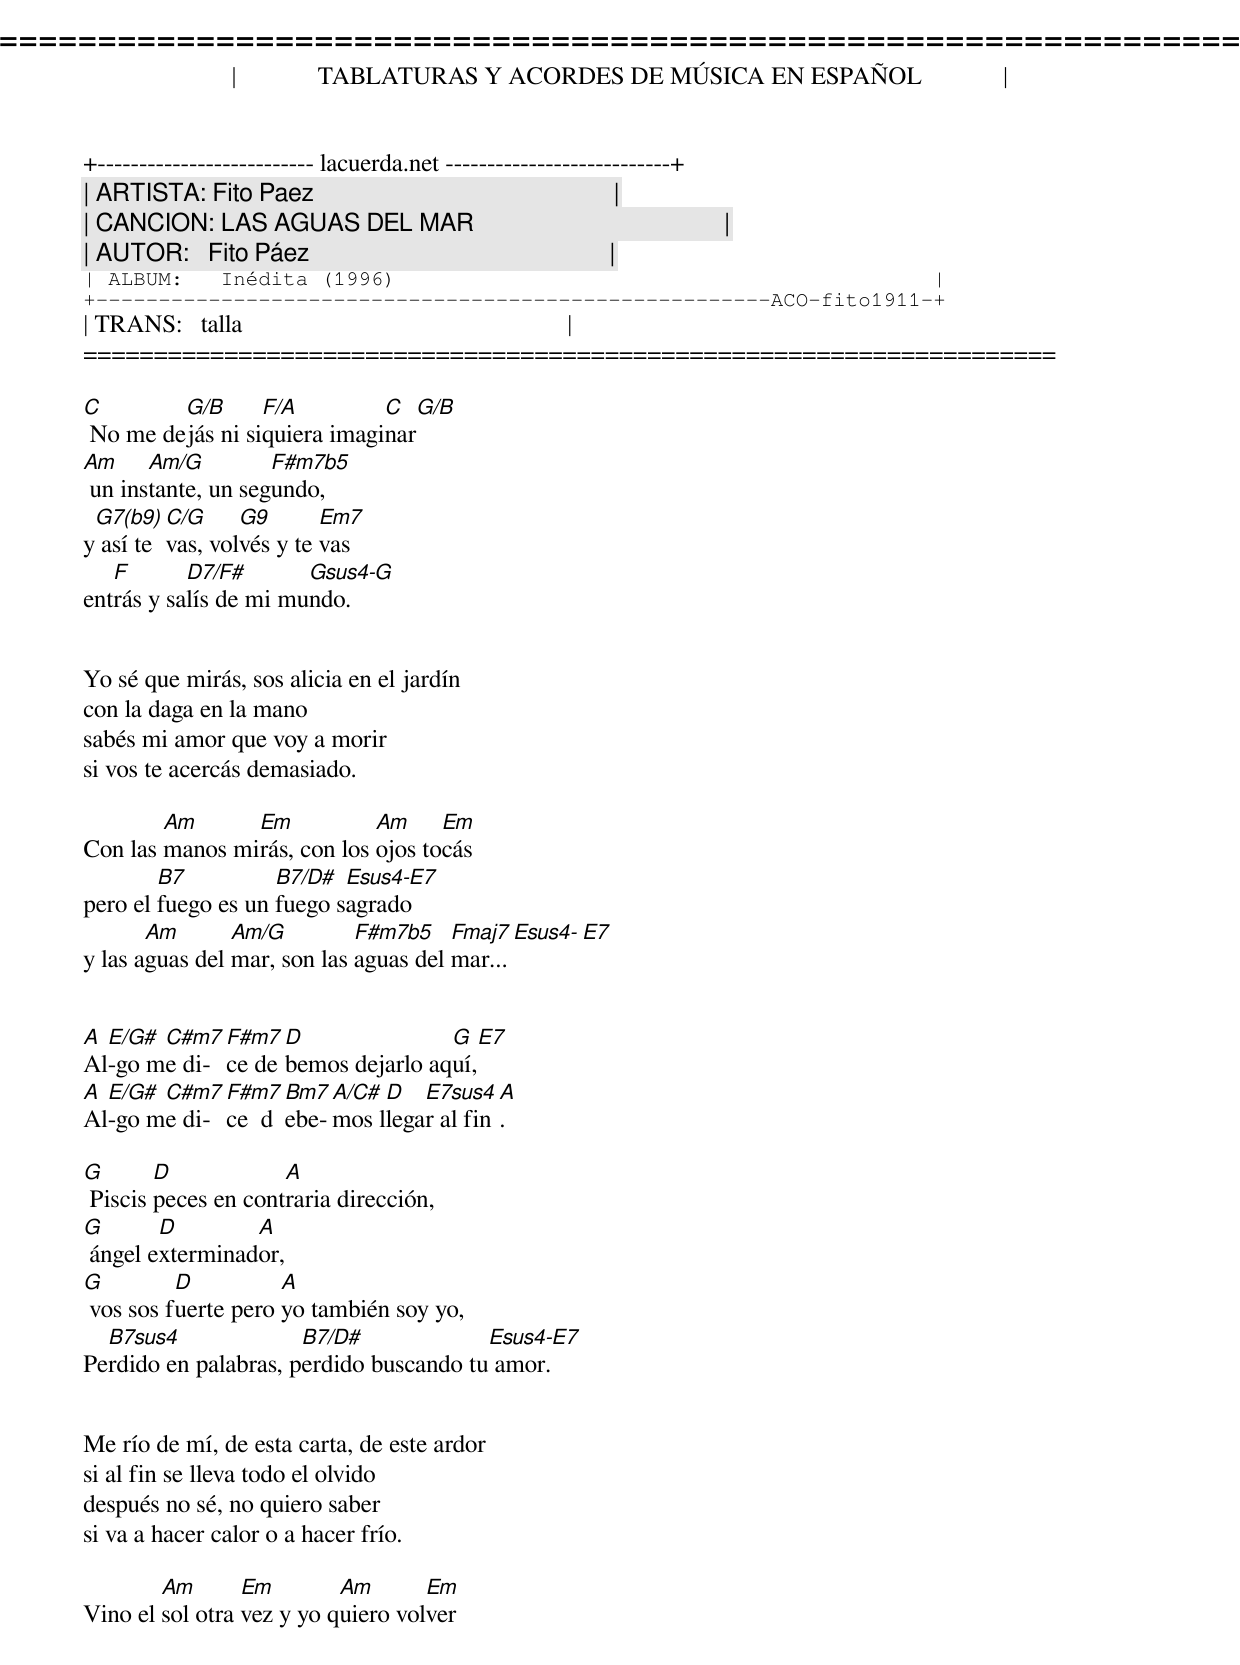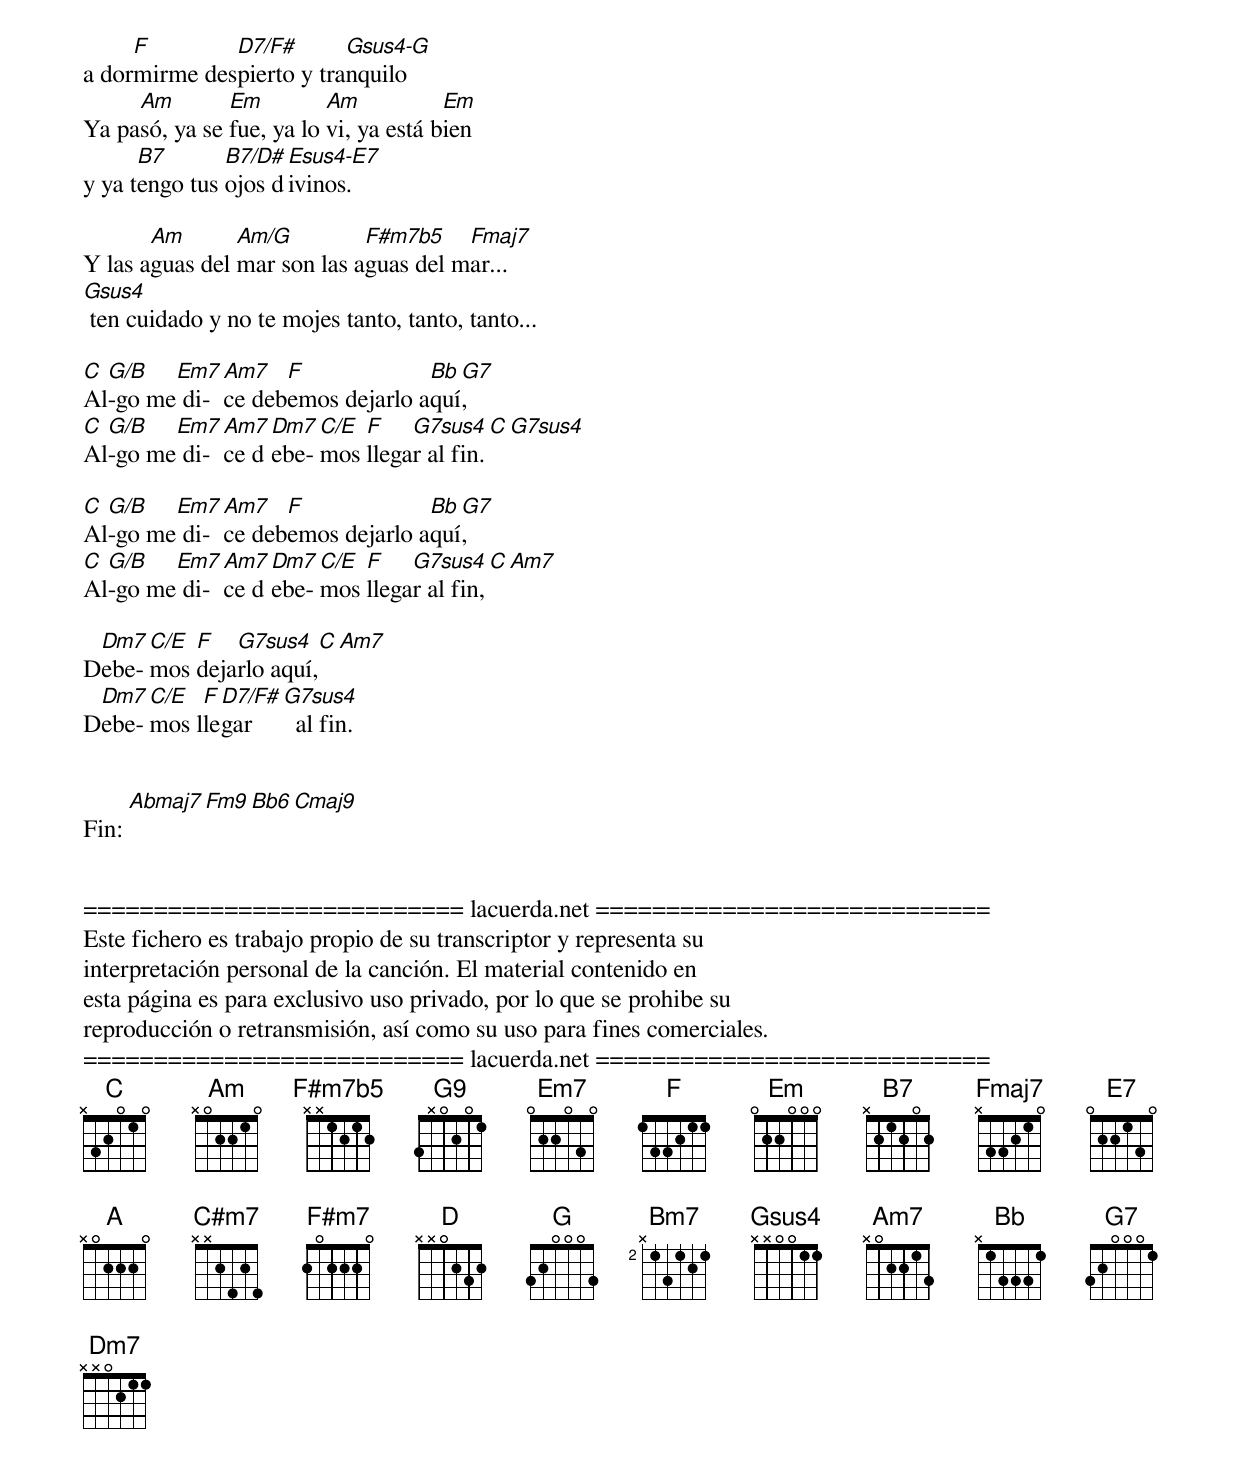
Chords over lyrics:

=====================================================================
|             TABLATURAS Y ACORDES DE MÚSICA EN ESPAÑOL             |
+-------------------------- lacuerda.net ---------------------------+
| ARTISTA: Fito Paez                                                |
| CANCION: LAS AGUAS DEL MAR                                        |
| AUTOR:   Fito Páez                                                |
| ALBUM:   Inédita (1996)                                           |
+------------------------------------------------------ACO-fito1911-+
| TRANS:   talla                                                    |
=====================================================================

C        G/B      F/A         C    G/B
 No me dejás ni siquiera imaginar
Am     Am/G         F#m7b5
 un instante, un segundo,
 G7(b9)  C/G     G9       Em7
y así te vas, volvés y te vas
   F       D7/F#       Gsus4-G
entrás y salís de mi mundo.


Yo sé que mirás, sos alicia en el jardín
con la daga en la mano
sabés mi amor que voy a morir
si vos te acercás demasiado.

        Am      Em           Am     Em
Con las manos mirás, con los ojos tocás
        B7          B7/D#  Esus4-E7
pero el fuego es un fuego sagrado
       Am       Am/G         F#m7b5    Fmaj7  Esus4- E7
y las aguas del mar, son las aguas del mar...


A E/G# C#m7 F#m7 D               G  E7
Al-go me di-ce debemos dejarlo aquí,
A E/G# C#m7 F#m7 Bm7 A/C# D   E7sus4  A
Al-go me di-ce  debe-mos llegar al fin.

G       D            A
 Piscis peces en contraria dirección,
G       D        A
 ángel exterminador,
G         D          A
 vos sos fuerte pero yo también soy yo,
  B7sus4              B7/D#             Esus4-E7
Perdido en palabras, perdido buscando tu amor.


Me río de mí, de esta carta, de este ardor
si al fin se lleva todo el olvido
después no sé, no quiero saber
si va a hacer calor o a hacer frío.

        Am       Em        Am       Em
Vino el sol otra vez y yo quiero volver
     F        D7/F#       Gsus4-G
a dormirme despierto y tranquilo
     Am        Em         Am           Em
Ya pasó, ya se fue, ya lo vi, ya está bien
      B7       B7/D# Esus4-E7
y ya tengo tus ojos divinos.

       Am       Am/G         F#m7b5    Fmaj7
Y las aguas del mar son las aguas del mar...
Gsus4
 ten cuidado y no te mojes tanto, tanto, tanto...

C G/B   Em7 Am7   F             Bb G7
Al-go me di-ce debemos dejarlo aquí,
C G/B   Em7 Am7 Dm7 C/E F    G7sus4   C  G7sus4
Al-go me di-ce debe-mos llegar al fin.

C G/B   Em7 Am7   F             Bb G7
Al-go me di-ce debemos dejarlo aquí,
C G/B   Em7 Am7 Dm7 C/E F    G7sus4   C  Am7
Al-go me di-ce debe-mos llegar al fin,

 Dm7 C/E F   G7sus4   C  Am7
Debe-mos dejarlo aquí,
 Dm7 C/E  F D7/F# G7sus4
Debe-mos llegar     al fin.


Fin: [Abmaj7 Fm9 Bb6 Cmaj9]


=========================== lacuerda.net ============================
Este fichero es trabajo propio de su transcriptor y representa su
interpretación personal de la canción. El material contenido en
esta página es para exclusivo uso privado, por lo que se prohibe su
reproducción o retransmisión, así como su uso para fines comerciales.
=========================== lacuerda.net ============================
